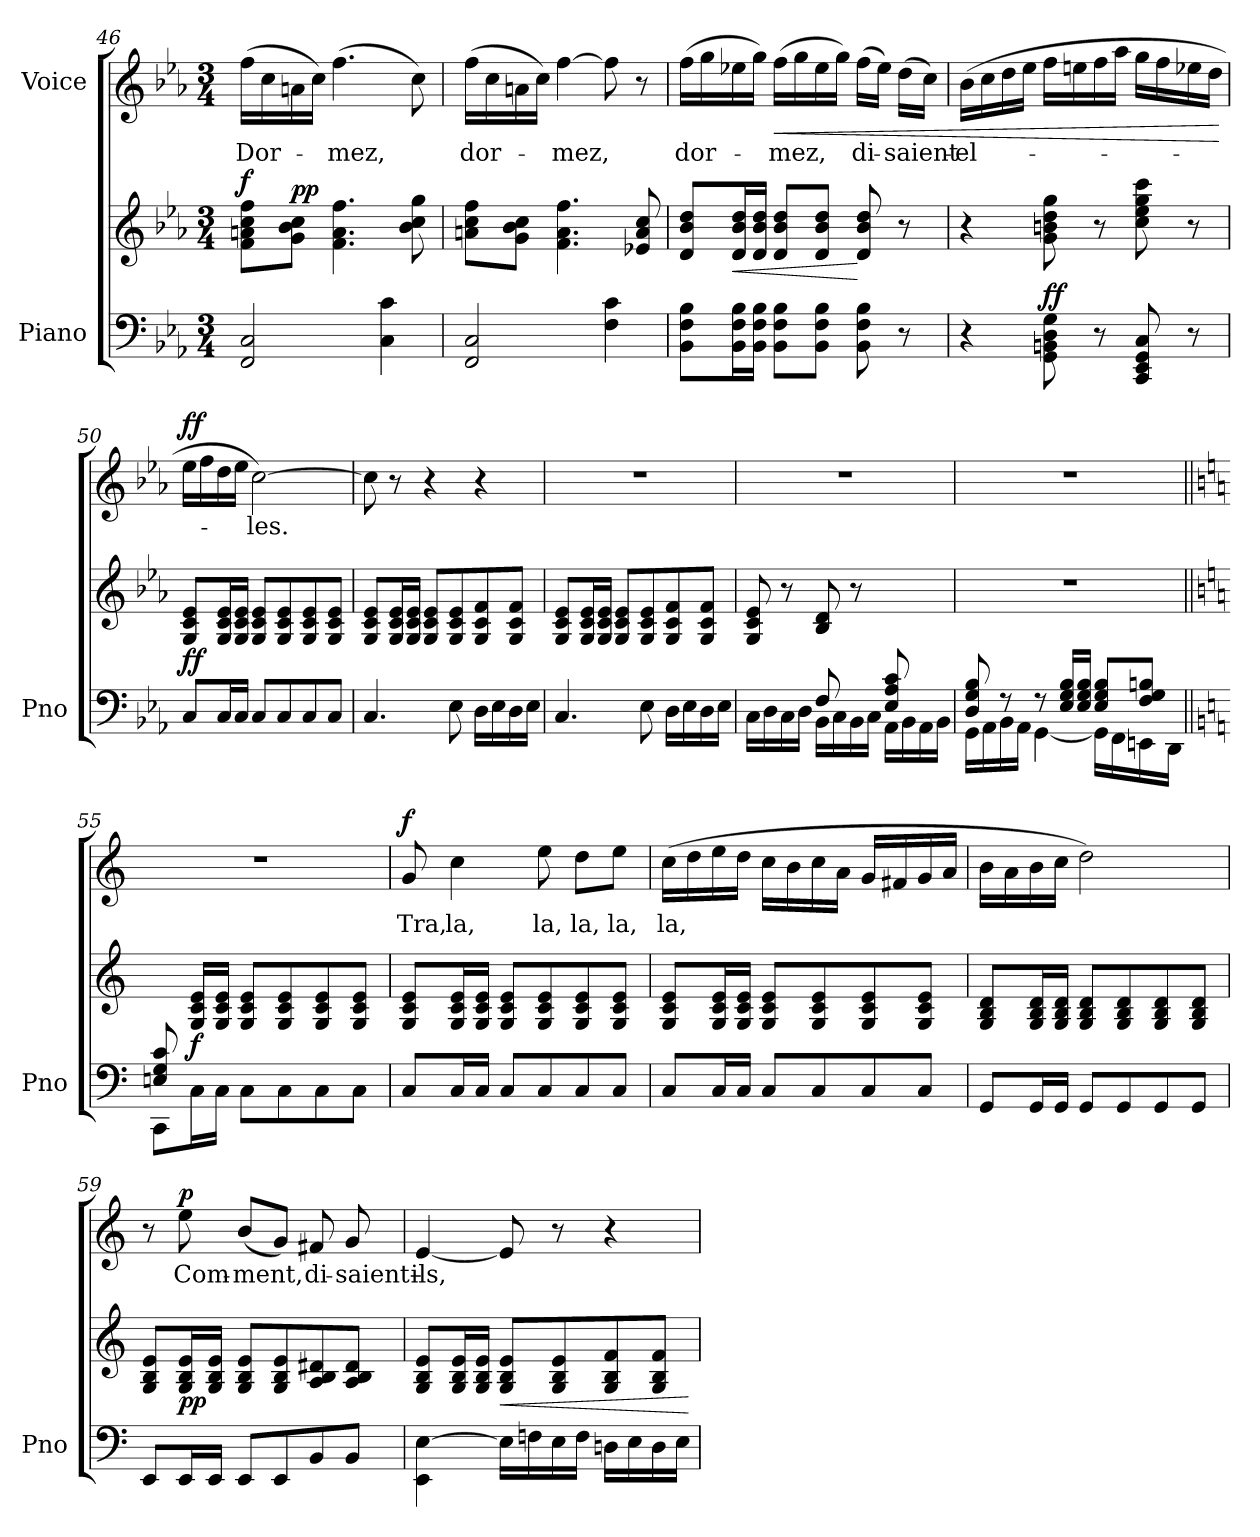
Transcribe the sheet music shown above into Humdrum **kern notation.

**kern	**kern	**dynam	**kern	**text	**dynam
*part2	*part2	*part2	*part1	*part1	*part1
*staff3	*staff2	*staff2/3	*staff1	*staff1	*staff1
*I"Piano	*	*	*I"Voice	*	*
*I'Pno	*	*	*	*	*
!!LO:LB:g=z
*clefF4	*clefG2	*	*clefG2	*	*
*k[b-e-a-]	*k[b-e-a-]	*	*k[b-e-a-]	*	*
*M3/4	*M3/4	*	*M3/4	*	*
=46	=46	=46	=46	=46	=46
!	!	!LO:DY:a	!	!LO:LY:b	!LO:DY:a
2FF/ 2C/	8f\ 8an\ 8cc\ 8ff\L	f	(16ff\LL	Dor-	other-dynamics
.	.	.	16cc\	.	.
!	!	!LO:DY:a	!	!	!
.	8g\ 8b-\ 8cc\J	pp	16an\	.	.
.	.	.	16cc\JJ)	.	.
!	!	!	!	!LO:LY:b	!
.	4.f\ 4.a\ 4.ff\	.	(4.ff\	-mez,	.
4C\ 4c\	.	.	.	.	.
.	8b-\ 8cc\ 8gg\	.	8cc\)	.	.
=47	=47	=47	=47	=47	=47
!	!	!	!	!LO:LY:b	!
2FF/ 2C/	8an\ 8cc\ 8ff\L	.	(16ff\LL	dor-	.
.	.	.	16cc\	.	.
.	8g\ 8b-\ 8cc\J	.	16an\	.	.
.	.	.	16cc\JJ)	.	.
!	!	!	!	!LO:LY:b	!
.	4.f\ 4.a\ 4.ff\	.	[4ff\	-mez,	.
4F\ 4c\	.	.	8ff\]	.	.
.	8e-X/ 8a/ 8cc/	.	8r	.	.
=48	=48	=48	=48	=48	=48
!	!	!	!	!LO:LY:b	!
8BB-\ 8F\ 8B-\L	8d/ 8b-/ 8dd/L	.	(16ff\LL	dor-	.
.	.	.	16gg\	.	.
!	!	!LO:HP:b	!	!	!
16BB-\ 16F\ 16B-\L	16d/ 16b-/ 16dd/L	<	16ee-X\	.	.
16BB-\ 16F\ 16B-\JJ	16d/ 16b-/ 16dd/JJ	.	16gg\JJ)	.	.
!	!	!	!	!LO:LY:b	!LO:HP:b
8BB-\ 8F\ 8B-\L	8d/ 8b-/ 8dd/L	.	(16ff\LL	-mez,	<
.	.	.	16gg\	.	.
8BB-\ 8F\ 8B-\J	8d/ 8b-/ 8dd/J	.	16ee-\	.	.
.	.	.	16gg\JJ)	.	.
!	!	!	!	!LO:LY:b	!
8BB-\ 8F\ 8B-\	8d/ 8b-/ 8dd/	[	(16ff\LL	di-	.
.	.	.	16ee-\JJ)	.	.
!	!	!	!	!LO:LY:b	!
8r	8r	.	(16dd\LL	-saient-	.
.	.	.	16cc\JJ)	.	.
!!LO:PB:g=z
=49	=49	=49	=49	=49	=49
!	!	!	!	!LO:LY:b	!
4r	4r	.	(16b-\LL	-el-	.
.	.	.	16cc\	.	.
.	.	.	16dd\	.	.
.	.	.	16ee-\JJ	.	.
!	!	!LO:DY:a=2	!	!	!
8GG\ 8BBn\ 8D\ 8G\	8g\ 8bn\ 8dd\ 8gg\	ff	16ff\LL	.	.
.	.	.	16een\	.	.
8r	8r	.	16ff\	.	.
.	.	.	16aa-\JJ	.	.
8CC/ 8EE-/ 8GG/ 8C/	8cc\ 8ee-\ 8gg\ 8ccc\	.	16gg\LL	.	.
.	.	.	16ff\	.	.
8r	8r	.	16ee-X\	.	.
.	.	.	16dd\JJ	.	.
.	.	.	.	.	[
=50	=50	=50	=50	=50	=50
!	!	!LO:DY:a=2	!	!	!LO:DY:a
8C/L	8G/ 8c/ 8e-/L	ff	16ee-\LL	.	ff
.	.	.	16ff\	.	.
16C/L	16G/ 16c/ 16e-/L	.	16dd\	.	.
16C/JJ	16G/ 16c/ 16e-/JJ	.	16ee-\JJ	.	.
!	!	!	!	!LO:LY:b	!
8C/L	8G/ 8c/ 8e-/L	.	[2cc\)	-les.	.
8C/	8G/ 8c/ 8e-/	.	.	.	.
8C/	8G/ 8c/ 8e-/	.	.	.	.
8C/J	8G/ 8c/ 8e-/J	.	.	.	.
=51	=51	=51	=51	=51	=51
4.C/	8G/ 8c/ 8e-/L	.	8cc\]	.	.
.	16G/ 16c/ 16e-/L	.	8r	.	.
.	16G/ 16c/ 16e-/JJ	.	.	.	.
.	8G/ 8c/ 8e-/L	.	4r	.	.
8E-\	8G/ 8c/ 8e-/	.	.	.	.
16D\LL	8G/ 8c/ 8f/	.	4r	.	.
16E-\	.	.	.	.	.
16D\	8G/ 8c/ 8f/J	.	.	.	.
16E-\JJ	.	.	.	.	.
!!LO:LB:g=z
=52	=52	=52	=52	=52	=52
4.C/	8G/ 8c/ 8e-/L	.	2.r	.	.
.	16G/ 16c/ 16e-/L	.	.	.	.
.	16G/ 16c/ 16e-/JJ	.	.	.	.
.	8G/ 8c/ 8e-/L	.	.	.	.
8E-\	8G/ 8c/ 8e-/	.	.	.	.
16D\LL	8G/ 8c/ 8f/	.	.	.	.
16E-\	.	.	.	.	.
16D\	8G/ 8c/ 8f/J	.	.	.	.
16E-\JJ	.	.	.	.	.
=53	=53	=53	=53	=53	=53
*^	*	*	*	*	*
16C\LL	4ryy	8G/ 8c/ 8e-/	.	2.r	.	.
16D\	.	.	.	.	.	.
16C\	.	8r	.	.	.	.
16D\JJ	.	.	.	.	.	.
16BB-\LL	8F/	8B-/ 8d/	.	.	.	.
16C\	.	.	.	.	.	.
16BB-\	8ryy	8r	.	.	.	.
16C\JJ	.	.	.	.	.	.
16AA-\LL	8E-/ 8A-/ 8c/	4ryy	.	.	.	.
16BB-\	.	.	.	.	.	.
16AA-\	8ryy	.	.	.	.	.
16BB-\JJ	.	.	.	.	.	.
=54	=54	=54	=54	=54	=54	=54
8D/ 8G/ 8B-/	16GG\LL	2.r	.	2.r	.	.
.	16AA-\	.	.	.	.	.
8r	16BB-\	.	.	.	.	.
.	16AA-\JJ	.	.	.	.	.
8r	[4GG\	.	.	.	.	.
16E-/ 16G/ 16B-/LL	.	.	.	.	.	.
16E-/ 16G/ 16B-/JJ	.	.	.	.	.	.
8E-/ 8G/ 8B-/L	16GG\LL]	.	.	.	.	.
.	16FF\	.	.	.	.	.
8F/ 8G/ 8Bn/J	16EEn\	.	.	.	.	.
.	16DD\JJ	.	.	.	.	.
!!LO:LB:g=z
=55||	=55||	=55||	=55||	=55||	=55||	=55||
*k[]	*	*k[]	*	*k[]	*	*
8En/ 8G/ 8c/	8CC\L	8ryy	.	2.r	.	.
!	!	!	!LO:DY:a=2	!	!	!
8reeeyy	16C\L	16G/ 16c/ 16e/LL	f	.	.	.
.	16C\JJ	16G/ 16c/ 16e/JJ	.	.	.	.
2rbbbyy	8C\L	8G/ 8c/ 8e/L	.	.	.	.
.	8C\	8G/ 8c/ 8e/	.	.	.	.
.	8C\	8G/ 8c/ 8e/	.	.	.	.
.	8C\J	8G/ 8c/ 8e/J	.	.	.	.
=56	=56	=56	=56	=56	=56	=56
!	!	!	!	!	!LO:LY:b	!LO:DY:a
*v	*v	*	*	*	*	*
8C/L	8G/ 8c/ 8e/L	.	8g/	Tra,	f
!	!	!	!	!LO:LY:b	!
16C/L	16G/ 16c/ 16e/L	.	4cc\	la,	.
16C/JJ	16G/ 16c/ 16e/JJ	.	.	.	.
8C/L	8G/ 8c/ 8e/L	.	.	.	.
!	!	!	!	!LO:LY:b	!
8C/	8G/ 8c/ 8e/	.	8ee\	la,	.
!	!	!	!	!LO:LY:b	!
8C/	8G/ 8c/ 8e/	.	8dd\L	la,	.
!	!	!	!	!LO:LY:b	!
8C/J	8G/ 8c/ 8e/J	.	8ee\J	la,	.
=57	=57	=57	=57	=57	=57
!	!	!	!	!LO:LY:b	!
8C/L	8G/ 8c/ 8e/L	.	(16cc\LL	la,	.
.	.	.	16dd\	.	.
16C/L	16G/ 16c/ 16e/L	.	16ee\	.	.
16C/JJ	16G/ 16c/ 16e/JJ	.	16dd\JJ	.	.
8C/L	8G/ 8c/ 8e/L	.	16cc\LL	.	.
.	.	.	16b\	.	.
8C/	8G/ 8c/ 8e/	.	16cc\	.	.
.	.	.	16a\JJ	.	.
8C/	8G/ 8c/ 8e/	.	16g/LL	.	.
.	.	.	16f#X/	.	.
8C/J	8G/ 8c/ 8e/J	.	16g/	.	.
.	.	.	16a/JJ	.	.
!!LO:LB:g=z
=58	=58	=58	=58	=58	=58
8GG/L	8G/ 8B/ 8d/L	.	16b\LL	.	.
.	.	.	16a\	.	.
16GG/L	16G/ 16B/ 16d/L	.	16b\	.	.
16GG/JJ	16G/ 16B/ 16d/JJ	.	16cc\JJ	.	.
8GG/L	8G/ 8B/ 8d/L	.	2dd\)	.	.
8GG/	8G/ 8B/ 8d/	.	.	.	.
8GG/	8G/ 8B/ 8d/	.	.	.	.
8GG/J	8G/ 8B/ 8d/J	.	.	.	.
=59	=59	=59	=59	=59	=59
8EE/L	8G/ 8B/ 8e/L	.	8r	.	.
!	!	!LO:DY:b	!	!LO:LY:b	!LO:DY:a
16EE/L	16G/ 16B/ 16e/L	pp	8ee\	Com-	p
16EE/JJ	16G/ 16B/ 16e/JJ	.	.	.	.
!	!	!	!	!LO:LY:b	!
8EE/L	8G/ 8B/ 8e/L	.	(8b/L	-ment,	.
8EE/	8G/ 8B/ 8e/	.	8g/J)	.	.
!	!	!	!	!LO:LY:b	!
8BB/	8A/ 8B/ 8d#X/	.	8f#X/	di-	.
!	!	!	!	!LO:LY:b	!
8BB/J	8A/ 8B/ 8d#/J	.	8g/	-saient–	.
=60	=60	=60	=60	=60	=60
!	!	!	!	!LO:LY:b	!
4EE\ [4E\	8G/ 8B/ 8e/L	.	[4e/	ils,	.
.	16G/ 16B/ 16e/L	.	.	.	.
.	16G/ 16B/ 16e/JJ	.	.	.	.
!	!	!LO:HP:b	!	!	!
16E\LL]	8G/ 8B/ 8e/L	<	8e/]	.	.
16Fn\	.	.	.	.	.
16E\	8G/ 8B/ 8e/	.	8r	.	.
16F\JJ	.	.	.	.	.
16Dn\LL	8G/ 8B/ 8f/	.	4r	.	.
16E\	.	.	.	.	.
16D\	8G/ 8B/ 8f/J	.	.	.	.
16E\JJ	.	.	.	.	.
.	.	[	.	.	.
=	=	=	=	=	=
*-	*-	*-	*-	*-	*-
